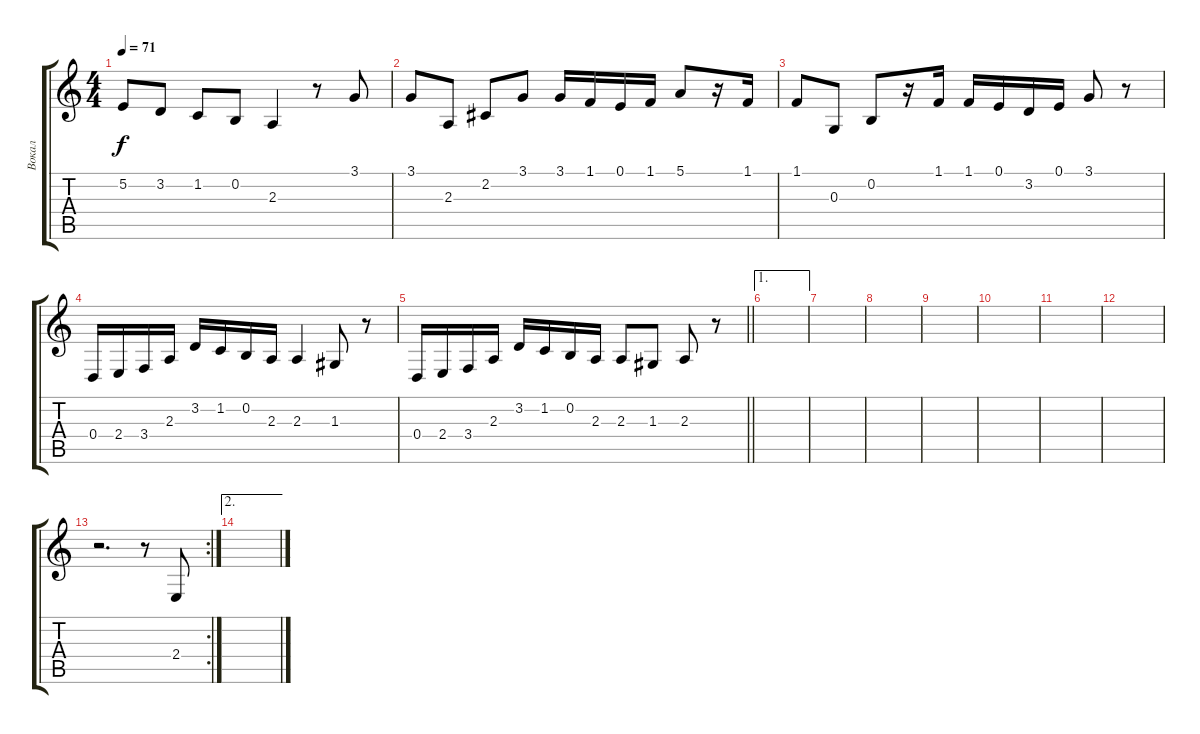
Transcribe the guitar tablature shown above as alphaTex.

\track ("Вокал" "Вокал") {instrument harmonica}
\staff {score tabs}
\tuning (E4 B3 G3 D3 A2 E2) {hide}
\ts (4 4)
\tempo 71
\clef g2
\ks c
5.2.8{dy f} 3.2.8 1.2.8 0.2.8 2.3.4 r.8 3.1.8 |
3.1.8 2.3.8 2.2.8 3.1.8 3.1.16 1.1.16 0.1.16 1.1.16 5.1.8 r.16 1.1.16 |
1.1.8 0.3.8 0.2.8 r.16 1.1.16 1.1.16 0.1.16 3.2.16 0.1.16 3.1.8 r.8 |
0.4.16 2.4.16 3.4.16 2.3.16 3.2.16 1.2.16 0.2.16 2.3.16 2.3.4 1.3.8 r.8 |
\barLineRight lightlight
0.4.16 2.4.16 3.4.16 2.3.16 3.2.16 1.2.16 0.2.16 2.3.16 2.3.8 1.3.8 2.3.8 r.8 |
\ae 1
|
|
|
|
|
|
|
\rc 2
r.2{d} r.8 2.4.8 |
\ae 2
